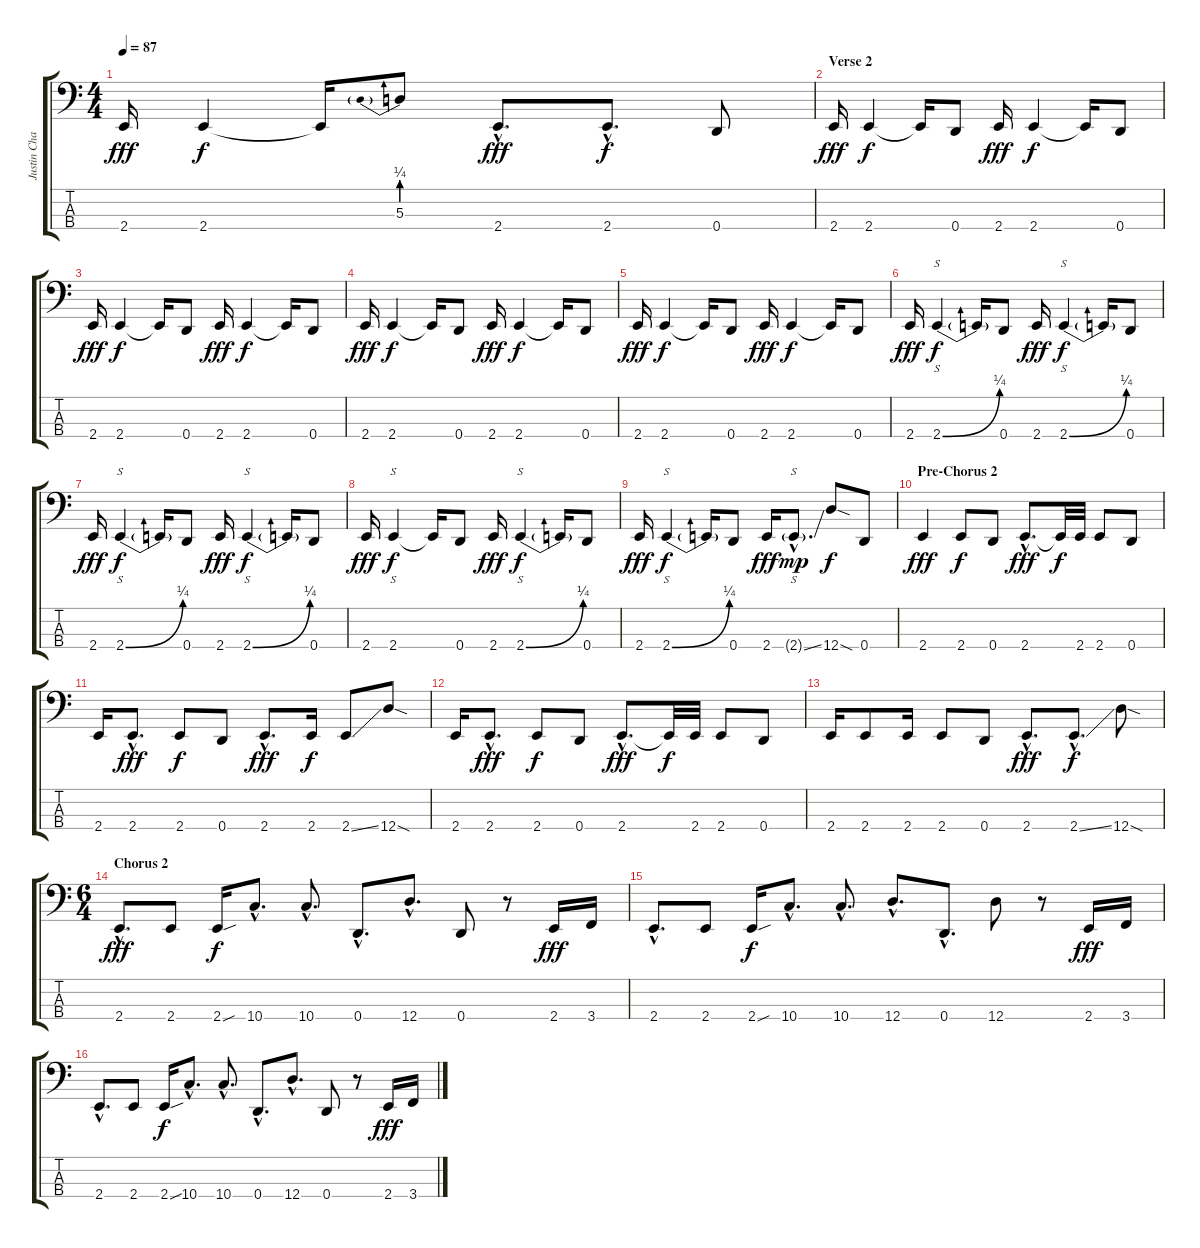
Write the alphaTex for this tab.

\track ("Justin Chancellor" "Justin Cha") {instrument electricbassfinger}
\staff {score tabs}
\tuning (G2 D2 A1 D1) {hide}
\ts (4 4)
\tempo 87
\clef f4
\ks c
2.4.16{dy fff} 2.4.4{dy f} 2.4{t}.16 5.3{be (prebend 0 1 60 1)}.8 2.4{hac}.8{d dy fff} 2.4{hac}.8{d dy f} 0.4.8 |
\section ("" "Verse 2")
2.4.16{dy fff instrument electricbassfinger} 2.4.4{dy f} 2.4{t}.16 0.4.8 2.4.16{dy fff} 2.4.4{dy f} 2.4{t}.16 0.4.8 |
2.4.16{dy fff} 2.4.4{dy f} 2.4{t}.16 0.4.8 2.4.16{dy fff} 2.4.4{dy f} 2.4{t}.16 0.4.8 |
2.4.16{dy fff} 2.4.4{dy f} 2.4{t}.16 0.4.8 2.4.16{dy fff} 2.4.4{dy f} 2.4{t}.16 0.4.8 |
2.4.16{dy fff} 2.4.4{dy f} 2.4{t}.16 0.4.8 2.4.16{dy fff} 2.4.4{dy f} 2.4{t}.16 0.4.8 |
2.4.16{dy fff instrument electricbassfinger} 2.4{be (bend 0 0 60 1)}.4{s dy f instrument slapbass1} 2.4{t}.16 0.4.8{instrument electricbassfinger} 2.4.16{dy fff} 2.4{be (bend 0 0 60 1)}.4{s dy f instrument slapbass1} 2.4{t}.16 0.4.8{instrument electricbassfinger} |
2.4.16{dy fff instrument electricbassfinger} 2.4{be (bend 0 0 60 1)}.4{s dy f instrument slapbass1} 2.4{t}.16 0.4.8{instrument electricbassfinger} 2.4.16{dy fff} 2.4{be (bend 0 0 60 1)}.4{s dy f instrument slapbass1} 2.4{t}.16 0.4.8{instrument electricbassfinger} |
2.4.16{dy fff instrument electricbassfinger} 2.4.4{s dy f instrument slapbass1} 2.4{t}.16 0.4.8{instrument electricbassfinger} 2.4.16{dy fff} 2.4{be (bend 0 0 60 1)}.4{s dy f instrument slapbass1} 2.4{t}.16 0.4.8{instrument electricbassfinger} |
2.4.16{dy fff instrument electricbassfinger} 2.4{be (bend 0 0 60 1)}.4{s dy f instrument slapbass1} 2.4{t}.16 0.4.8{instrument electricbassfinger} 2.4.16{dy fff} 2.4{ss g hac}.8{s d dy mp instrument slapbass1} 12.4{sod}.8{dy f instrument electricbassfinger} 0.4.8 |
\section ("" "Pre-Chorus 2")
2.4.4{dy fff volume 16 instrument electricbassfinger} 2.4.8{dy f} 0.4.8 2.4{hac}.8{d dy fff} 2.4{t}.32{dy f} 2.4.32 2.4.8 0.4.8 |
2.4.16 2.4{hac}.8{d dy fff volume 16 instrument electricbassfinger} 2.4.8{dy f} 0.4.8 2.4{hac}.8{d dy fff} 2.4.16{dy f} 2.4{ss}.8 12.4{sod}.8 |
2.4.16 2.4{hac}.8{d dy fff volume 16 instrument electricbassfinger} 2.4.8{dy f} 0.4.8 2.4{hac}.8{d dy fff} 2.4{t}.32{dy f} 2.4.32 2.4.8 0.4.8 |
2.4.16 2.4.8 2.4.16 2.4.8 0.4.8 2.4{hac}.8{d dy fff} 2.4{ss hac}.8{d dy f} 12.4{sod}.8 |
\ts (6 4)
\section ("" "Chorus 2")
2.4{hac}.8{d dy fff} 2.4.8 2.4{sou}.16{dy f} 10.4{hac}.8{d} 10.4{hac}.8{d} 0.4{hac}.8{d} 12.4{hac}.8{d} 0.4.8 r.8 2.4.16{dy fff} 3.4.16 |
2.4{hac}.8{d} 2.4.8 2.4{sou}.16{dy f} 10.4{hac}.8{d} 10.4{hac}.8{d} 12.4{hac}.8{d} 0.4{hac}.8{d} 12.4.8 r.8 2.4.16{dy fff} 3.4.16 |
2.4{hac}.8{d} 2.4.8 2.4{sou}.16{dy f} 10.4{hac}.8{d} 10.4{hac}.8{d} 0.4{hac}.8{d} 12.4{hac}.8{d} 0.4.8 r.8 2.4.16{dy fff} 3.4.16
